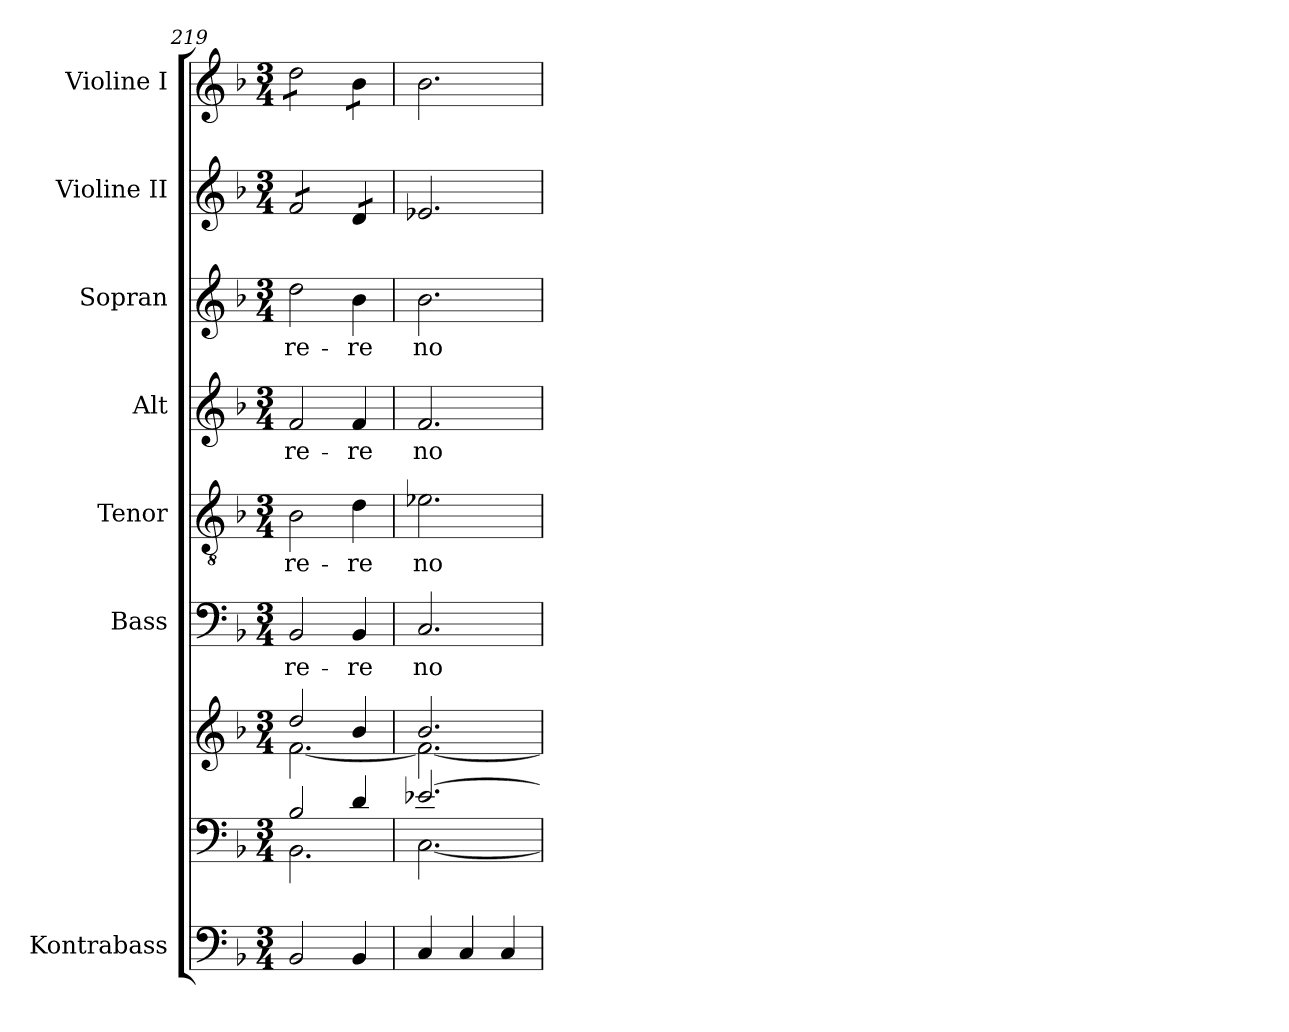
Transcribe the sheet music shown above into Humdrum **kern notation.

**kern	**kern	**kern	**kern	**text	**kern	**text	**kern	**text	**kern	**text	**kern	**kern
*part8	*part7	*part7	*part6	*part6	*part5	*part5	*part4	*part4	*part3	*part3	*part2	*part1
*staff9	*staff8	*staff7	*staff6	*staff6	*staff5	*staff5	*staff4	*staff4	*staff3	*staff3	*staff2	*staff1
*I"Kontrabass	*	*	*I"Bass	*	*I"Tenor	*	*I"Alt	*	*I"Sopran	*	*I"Violine II	*I"Violine I
*I'Kb.	*	*	*I'B.	*	*I'T.	*	*I'A.	*	*I'S.	*	*I'Vl. II	*I'Vl. I
*clefF4	*clefF4	*clefG2	*clefF4	*	*clefGv2	*	*clefG2	*	*clefG2	*	*clefG2	*clefG2
*ITrd7c12	*	*	*	*	*	*	*	*	*	*	*	*
*k[b-]	*k[b-]	*k[b-]	*k[b-]	*	*k[b-]	*	*k[b-]	*	*k[b-]	*	*k[b-]	*k[b-]
*F:	*F:	*F:	*F:	*	*F:	*	*F:	*	*F:	*	*F:	*F:
*M3/4	*M3/4	*M3/4	*M3/4	*	*M3/4	*	*M3/4	*	*M3/4	*	*M3/4	*M3/4
=219	=219	=219	=219	=219	=219	=219	=219	=219	=219	=219	=219	=219
*	*^	*^	*	*	*	*	*	*	*	*	*	*
!	!	!	!	!	!	!LO:LY:b	!	!LO:LY:b	!	!LO:LY:b	!	!LO:LY:b	!	!
*	*	*	*	*	*	*	*	*	*	*	*	*	*tremolo	*
*	*	*	*	*	*	*	*	*	*	*	*	*	*	*tremolo
2BBB-/	2B-/	2.BB-\	2dd/	[<2.f\	2BB-/	-re-	2B-\	-re-	2f/	-re-	2dd\	-re-	8f/L	8dd\L
.	.	.	.	.	.	.	.	.	.	.	.	.	8f/	8dd\
.	.	.	.	.	.	.	.	.	.	.	.	.	8f/	8dd\
.	.	.	.	.	.	.	.	.	.	.	.	.	8f/J	8dd\J
!	!	!	!	!	!	!LO:LY:b	!	!LO:LY:b	!	!LO:LY:b	!	!LO:LY:b	!	!
4BBB-/	4d/	.	4b-/	.	4BB-/	-re	4d\	-re	4f/	-re	4b-\	-re	8d/L	8b-\L
.	.	.	.	.	.	.	.	.	.	.	.	.	8d/J	8b-\J
*	*	*	*	*	*	*	*	*	*	*	*	*	*	*Xtremolo
*	*	*	*	*	*	*	*	*	*	*	*	*	*Xtremolo	*
=220	=220	=220	=220	=220	=220	=220	=220	=220	=220	=220	=220	=220	=220	=220
!	!	!	!	!	!	!LO:LY:b	!	!LO:LY:b	!	!LO:LY:b	!	!LO:LY:b	!	!
4CC/	[>2.e-X/	[<2.C\	2.b-/	2.f\_	2.C/	no-	2.e-X\	no-	2.f/	no-	2.b-\	no-	2.e-X/	2.b-\
4CC/	.	.	.	.	.	.	.	.	.	.	.	.	.	.
4CC/	.	.	.	.	.	.	.	.	.	.	.	.	.	.
*	*v	*v	*	*	*	*	*	*	*	*	*	*	*	*
*	*	*v	*v	*	*	*	*	*	*	*	*	*	*
=	=	=	=	=	=	=	=	=	=	=	=	=
*-	*-	*-	*-	*-	*-	*-	*-	*-	*-	*-	*-	*-
